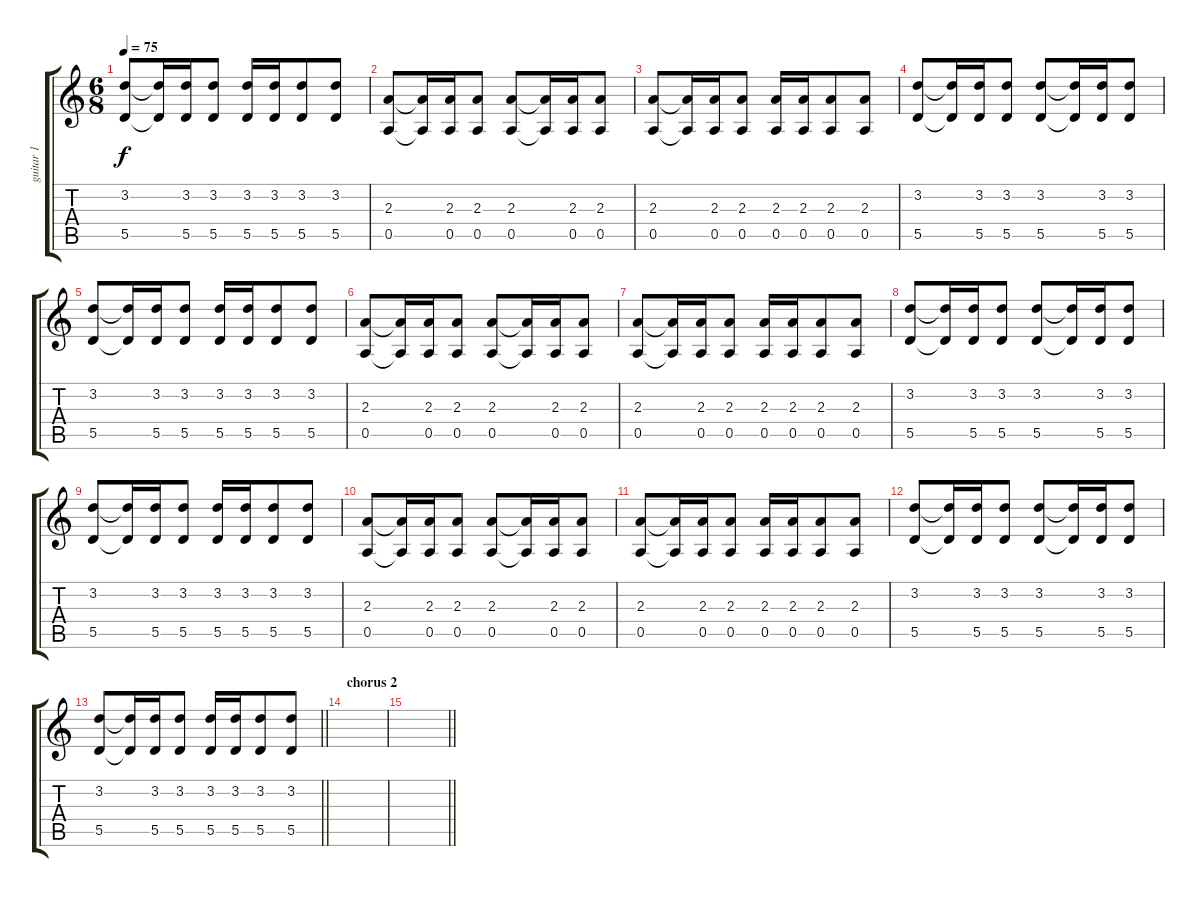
\track ("guitar 1" "guitar 1") {instrument electricguitarjazz}
\staff {score tabs}
\tuning (E4 B3 G3 D3 A2 E2) {hide}
\ts (6 8)
\tempo 75
\clef g2
\ks c
(3.2 5.5).8{dy f} (3.2{t} 5.5{t}).16 (3.2 5.5).16 (3.2 5.5).8 (3.2 5.5).16 (3.2 5.5).16 (3.2 5.5).8 (3.2 5.5).8 |
(2.3 0.5).8 (2.3{t} 0.5{t}).16 (2.3 0.5).16 (2.3 0.5).8 (2.3 0.5).8 (2.3{t} 0.5{t}).16 (2.3 0.5).16 (2.3 0.5).8 |
(2.3 0.5).8 (2.3{t} 0.5{t}).16 (2.3 0.5).16 (2.3 0.5).8 (2.3 0.5).16 (2.3 0.5).16 (2.3 0.5).8 (2.3 0.5).8 |
(3.2 5.5).8 (3.2{t} 5.5{t}).16 (3.2 5.5).16 (3.2 5.5).8 (3.2 5.5).8 (3.2{t} 5.5{t}).16 (3.2 5.5).16 (3.2 5.5).8 |
(3.2 5.5).8 (3.2{t} 5.5{t}).16 (3.2 5.5).16 (3.2 5.5).8 (3.2 5.5).16 (3.2 5.5).16 (3.2 5.5).8 (3.2 5.5).8 |
(2.3 0.5).8 (2.3{t} 0.5{t}).16 (2.3 0.5).16 (2.3 0.5).8 (2.3 0.5).8 (2.3{t} 0.5{t}).16 (2.3 0.5).16 (2.3 0.5).8 |
(2.3 0.5).8 (2.3{t} 0.5{t}).16 (2.3 0.5).16 (2.3 0.5).8 (2.3 0.5).16 (2.3 0.5).16 (2.3 0.5).8 (2.3 0.5).8 |
(3.2 5.5).8 (3.2{t} 5.5{t}).16 (3.2 5.5).16 (3.2 5.5).8 (3.2 5.5).8 (3.2{t} 5.5{t}).16 (3.2 5.5).16 (3.2 5.5).8 |
(3.2 5.5).8 (3.2{t} 5.5{t}).16 (3.2 5.5).16 (3.2 5.5).8 (3.2 5.5).16 (3.2 5.5).16 (3.2 5.5).8 (3.2 5.5).8 |
(2.3 0.5).8 (2.3{t} 0.5{t}).16 (2.3 0.5).16 (2.3 0.5).8 (2.3 0.5).8 (2.3{t} 0.5{t}).16 (2.3 0.5).16 (2.3 0.5).8 |
(2.3 0.5).8 (2.3{t} 0.5{t}).16 (2.3 0.5).16 (2.3 0.5).8 (2.3 0.5).16 (2.3 0.5).16 (2.3 0.5).8 (2.3 0.5).8 |
(3.2 5.5).8 (3.2{t} 5.5{t}).16 (3.2 5.5).16 (3.2 5.5).8 (3.2 5.5).8 (3.2{t} 5.5{t}).16 (3.2 5.5).16 (3.2 5.5).8 |
\barLineRight lightlight
(3.2 5.5).8 (3.2{t} 5.5{t}).16 (3.2 5.5).16 (3.2 5.5).8 (3.2 5.5).16 (3.2 5.5).16 (3.2 5.5).8 (3.2 5.5).8 |
\section ("" "chorus 2")
|
\barLineRight lightlight
